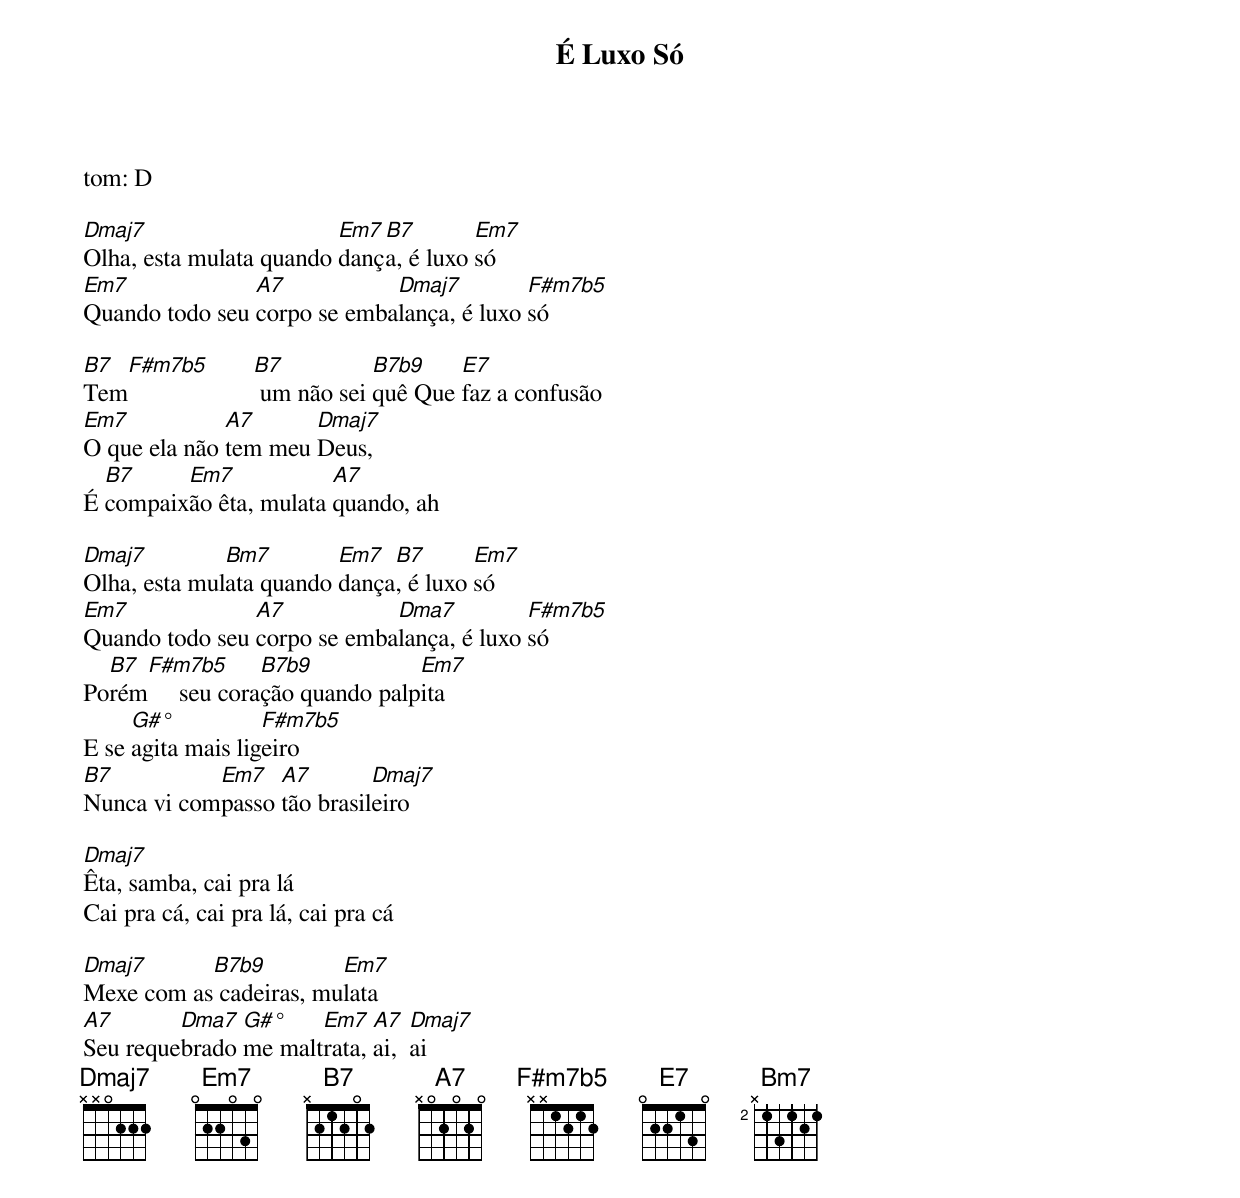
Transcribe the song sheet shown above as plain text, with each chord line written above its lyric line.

É Luxo Só
tom: D

Dmaj7                    Em7 B7        Em7
Olha, esta mulata quando dança, é luxo só
Em7             A7           Dmaj7         F#m7b5
Quando todo seu corpo se embalança, é luxo só

B7 F#m7b5 B7          B7b9    E7
Tem        um não sei quê Que faz a confusão
Em7           A7      Dmaj7
O que ela não tem meu Deus,
  B7     Em7            A7
É compaixão êta, mulata quando, ah

Dmaj7         Bm7        Em7  B7       Em7
Olha, esta mulata quando dança, é luxo só
Em7             A7           Dma7          F#m7b5
Quando todo seu corpo se embalança, é luxo só
  B7 F#m7b5       B7b9           Em7
Porém     seu coração quando palpita
     G#°           F#m7b5
E se agita mais ligeiro
B7          Em7   A7        Dmaj7
Nunca vi compasso tão brasileiro

Dmaj7
Êta, samba, cai pra lá
Cai pra cá, cai pra lá, cai pra cá

Dmaj7      B7b9         Em7
Mexe com as cadeiras, mulata
A7       Dma7  G#°    Em7   A7   Dmaj7
Seu requebrado me maltrata, ai,  ai
